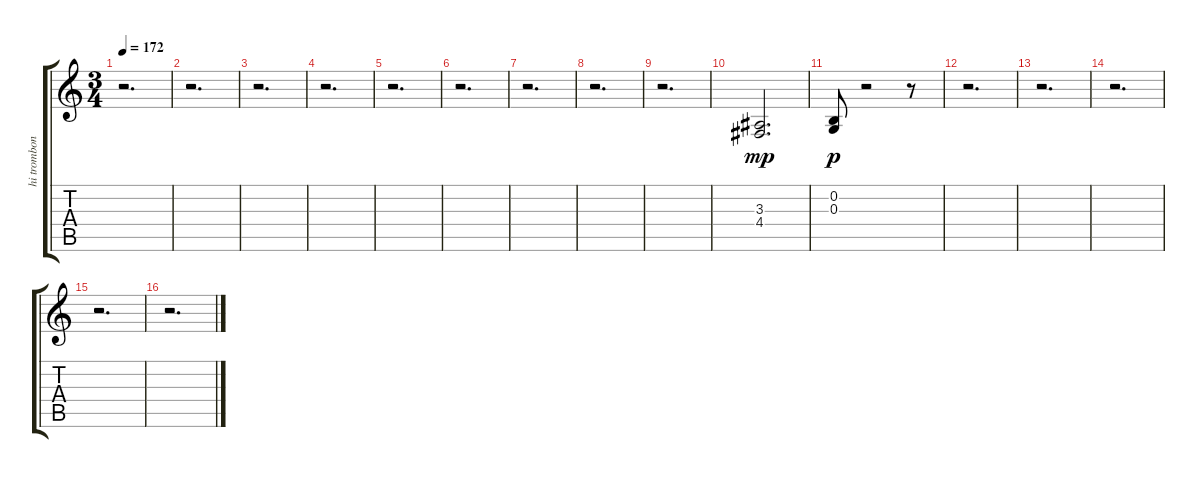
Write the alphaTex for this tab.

\track ("hi trombones" "hi trombon") {instrument trombone}
\staff {score tabs}
\tuning (E4 B3 G3 D3 A2 E2) {hide}
\ts (3 4)
\tempo 172
\clef g2
\ks c
r.2{d dy mp} |
r.2{d} |
r.2{d} |
r.2{d} |
r.2{d} |
r.2{d} |
r.2{d} |
r.2{d} |
r.2{d} |
(3.3 4.4).2{d} |
(0.2 0.3).8{dy p} r.2 r.8 |
r.2{d} |
r.2{d} |
r.2{d} |
r.2{d} |
r.2{d}
